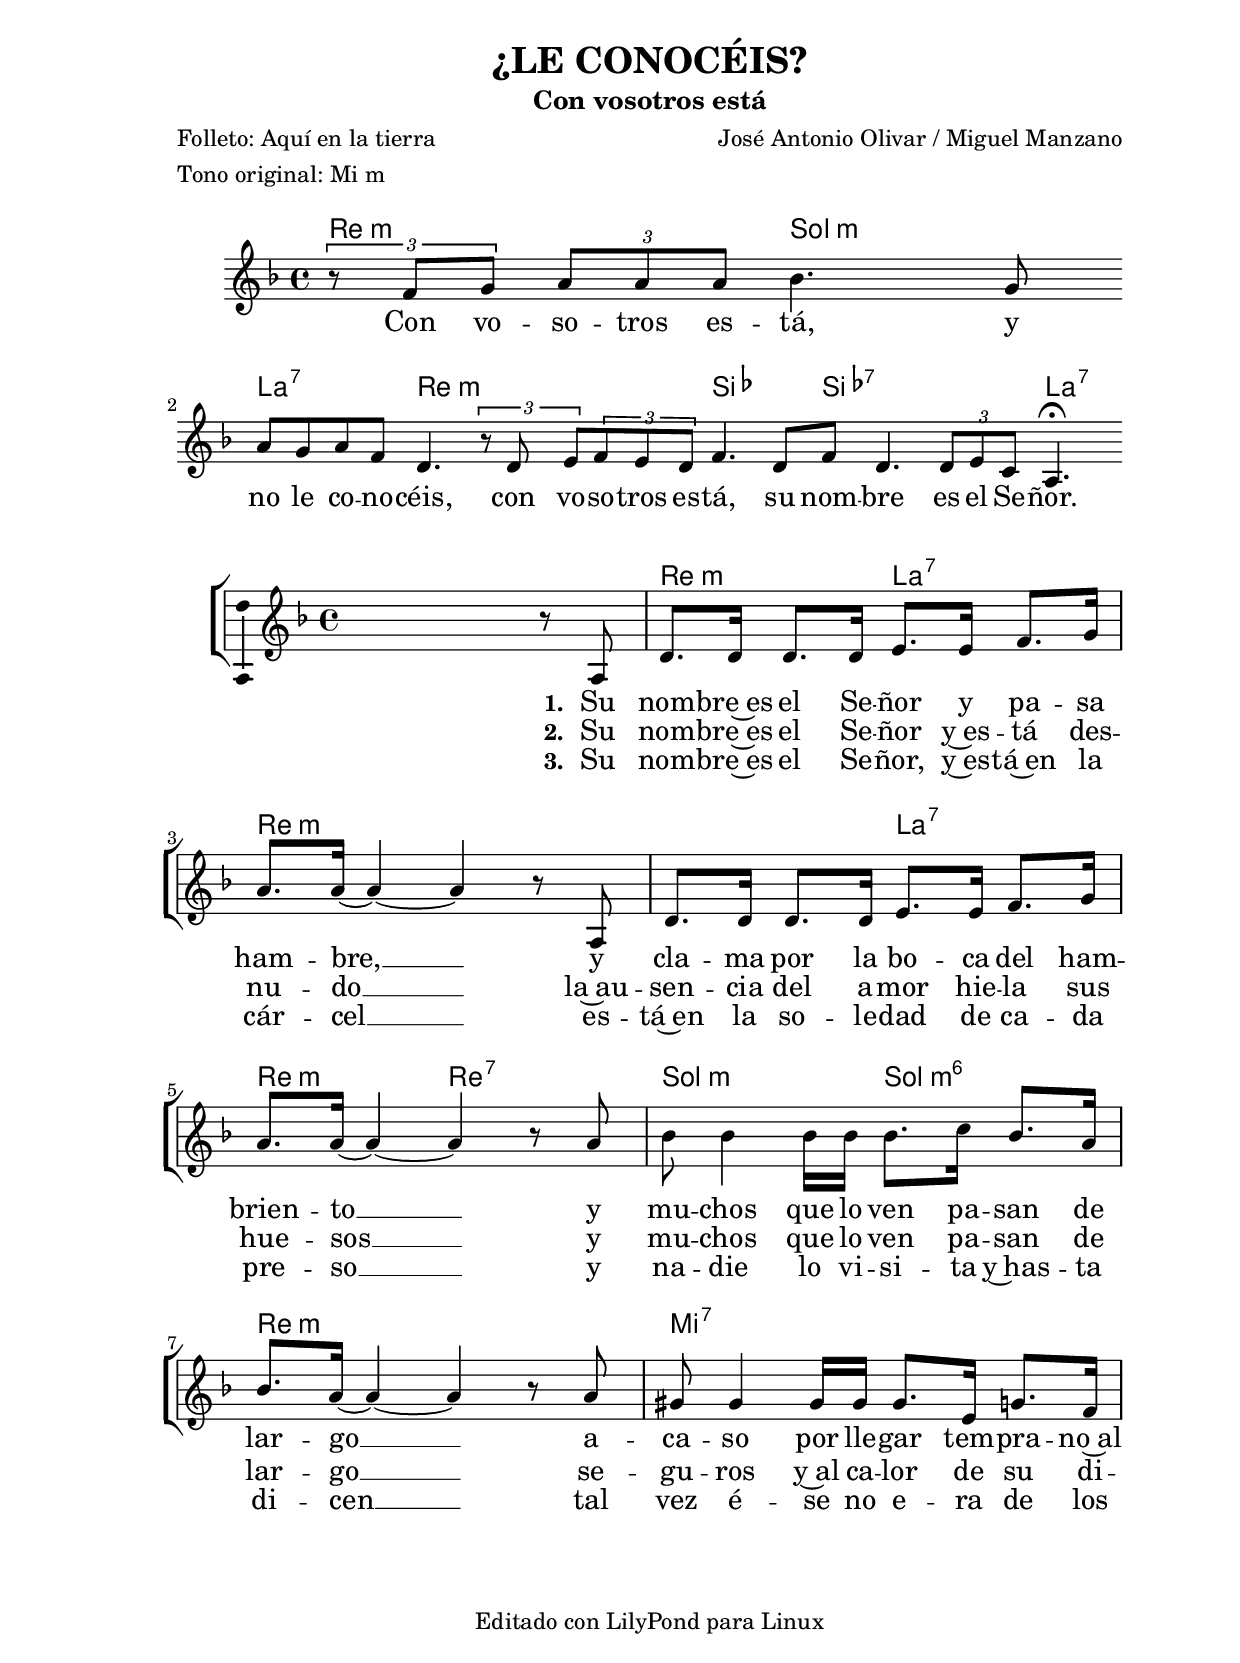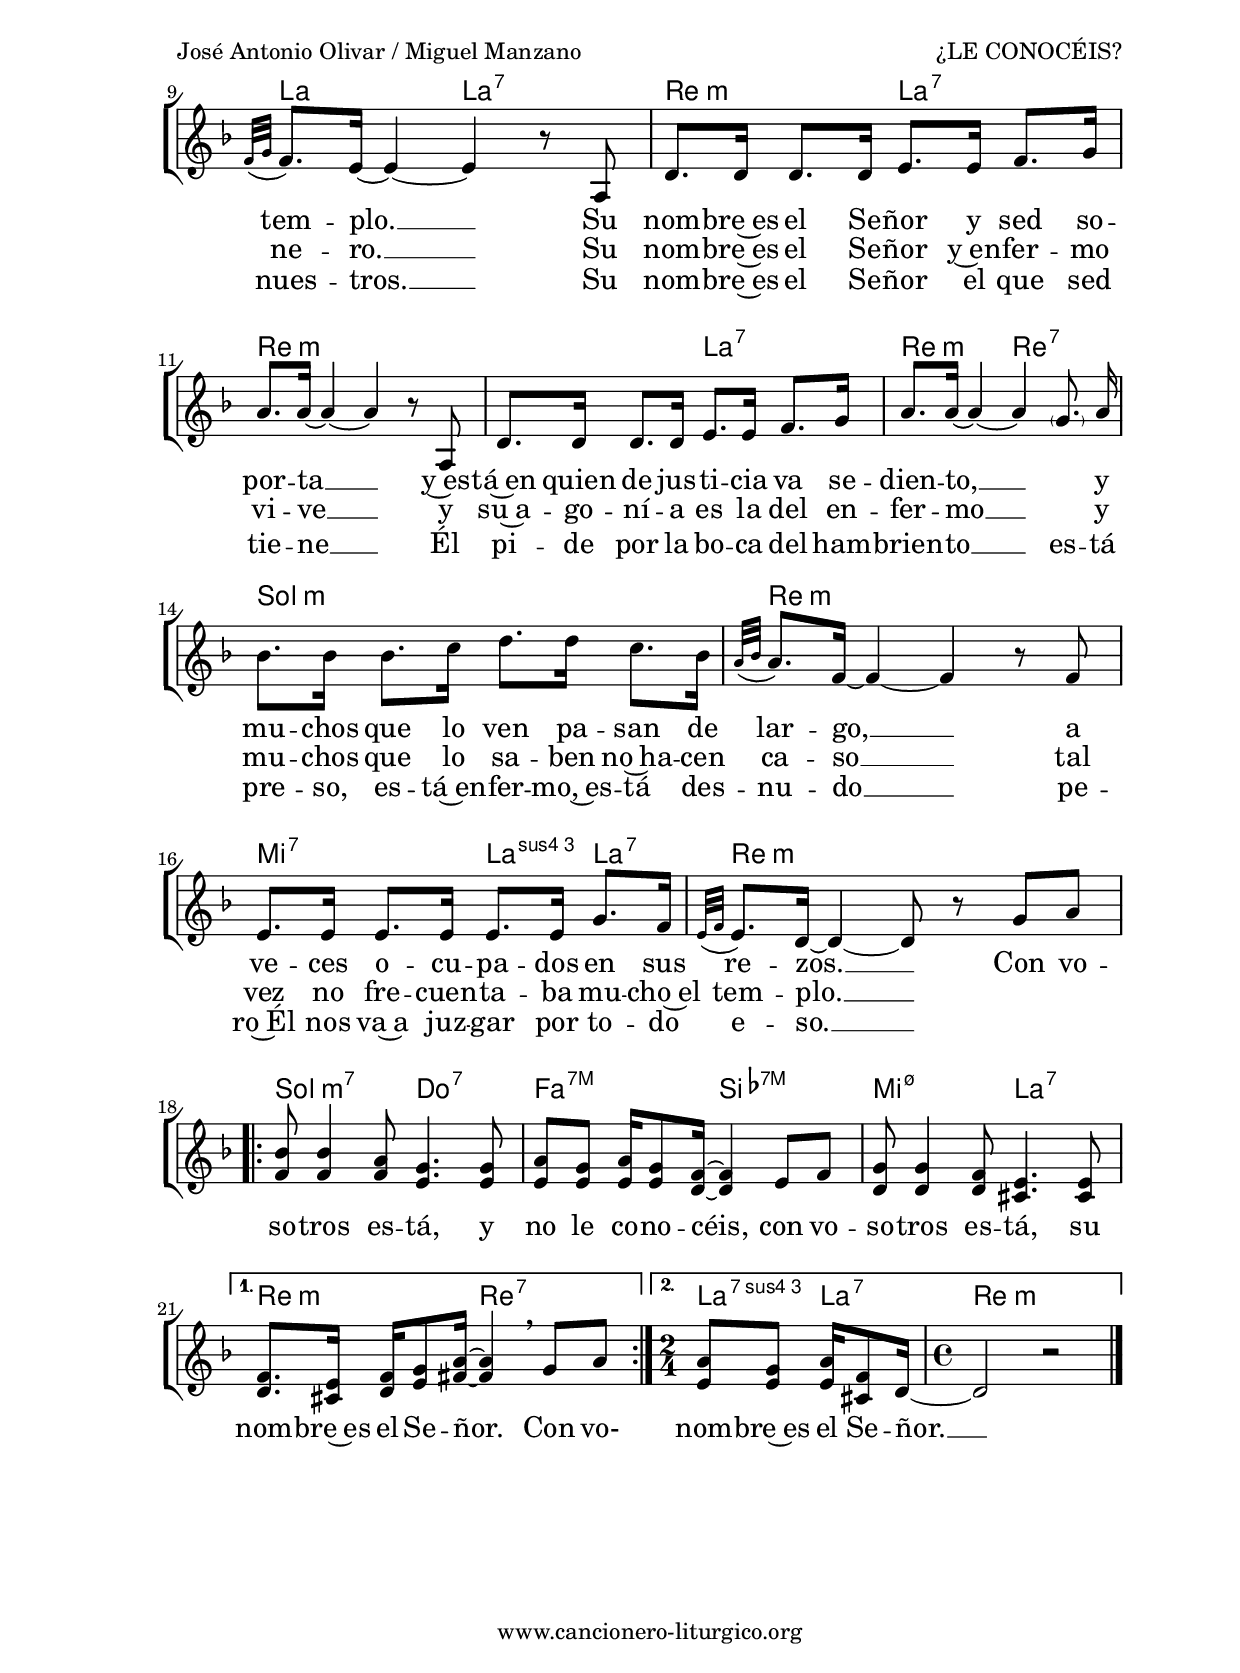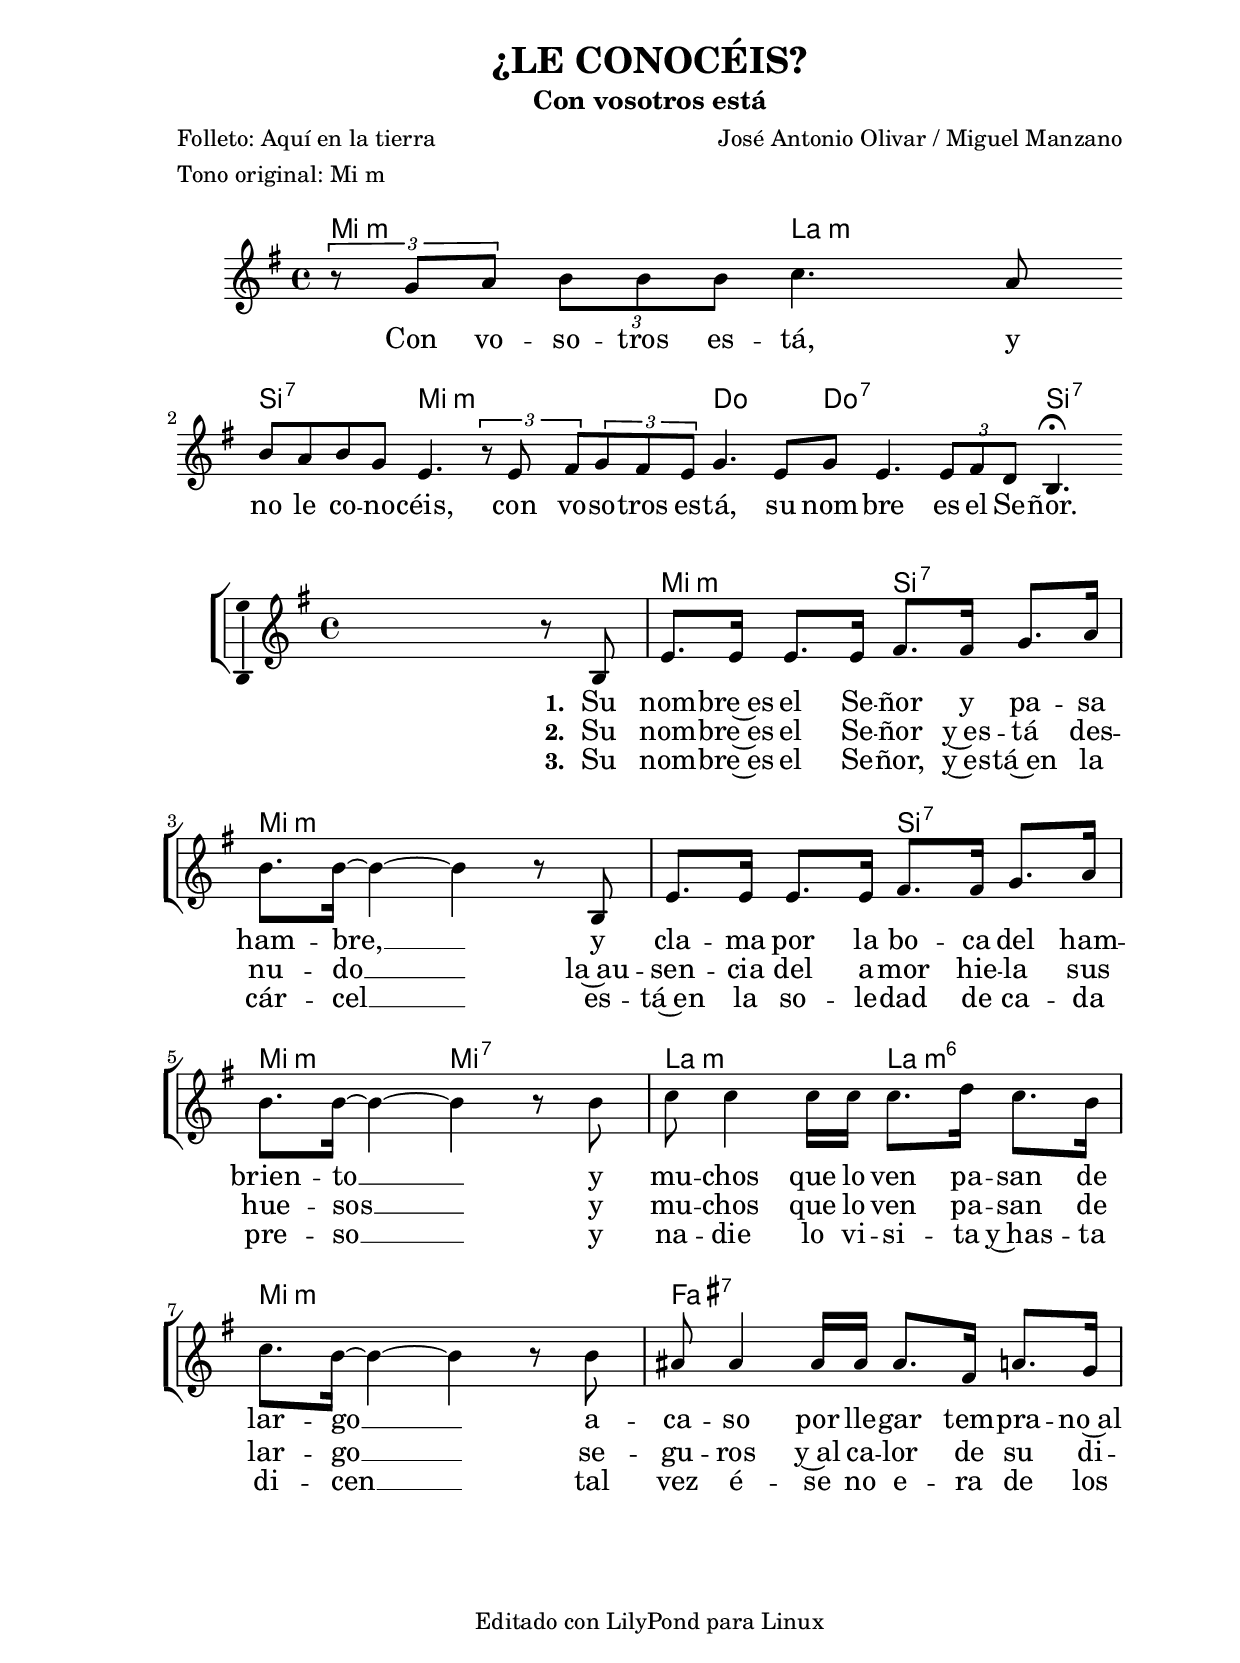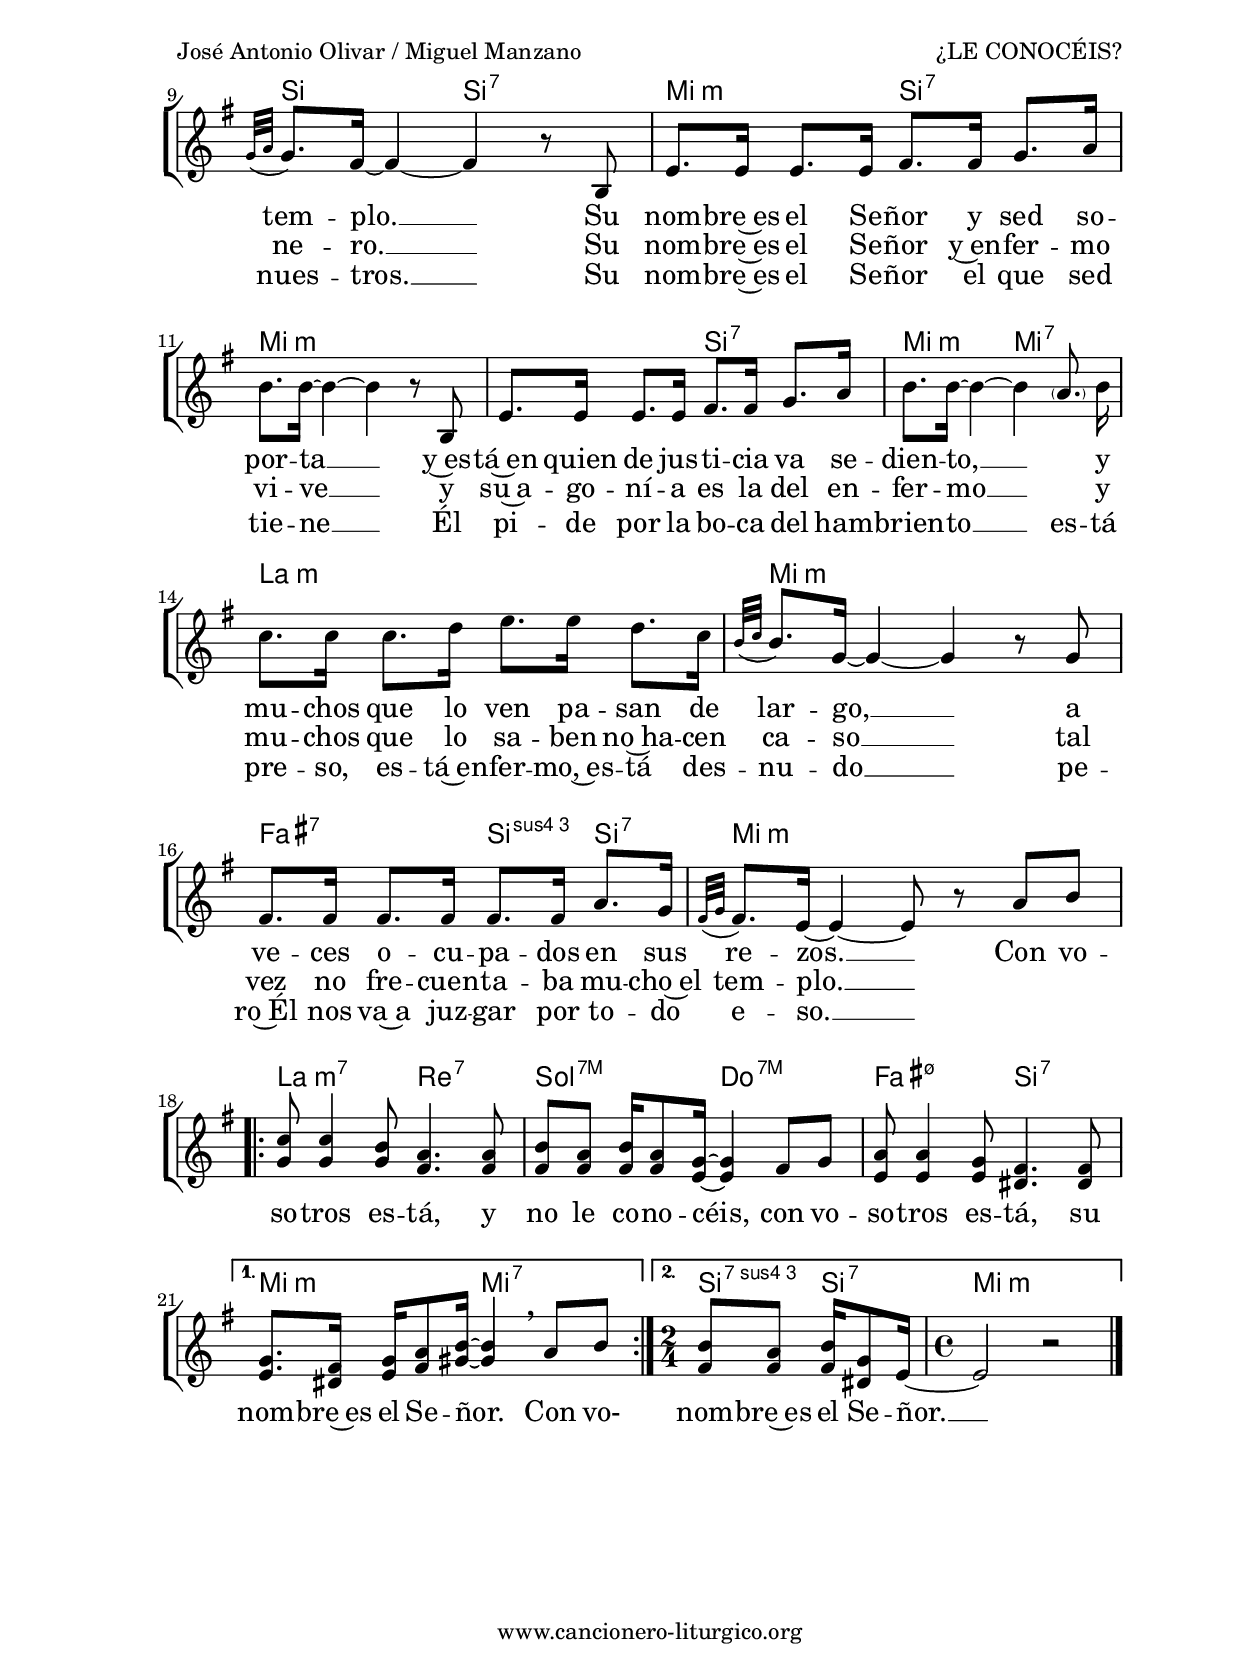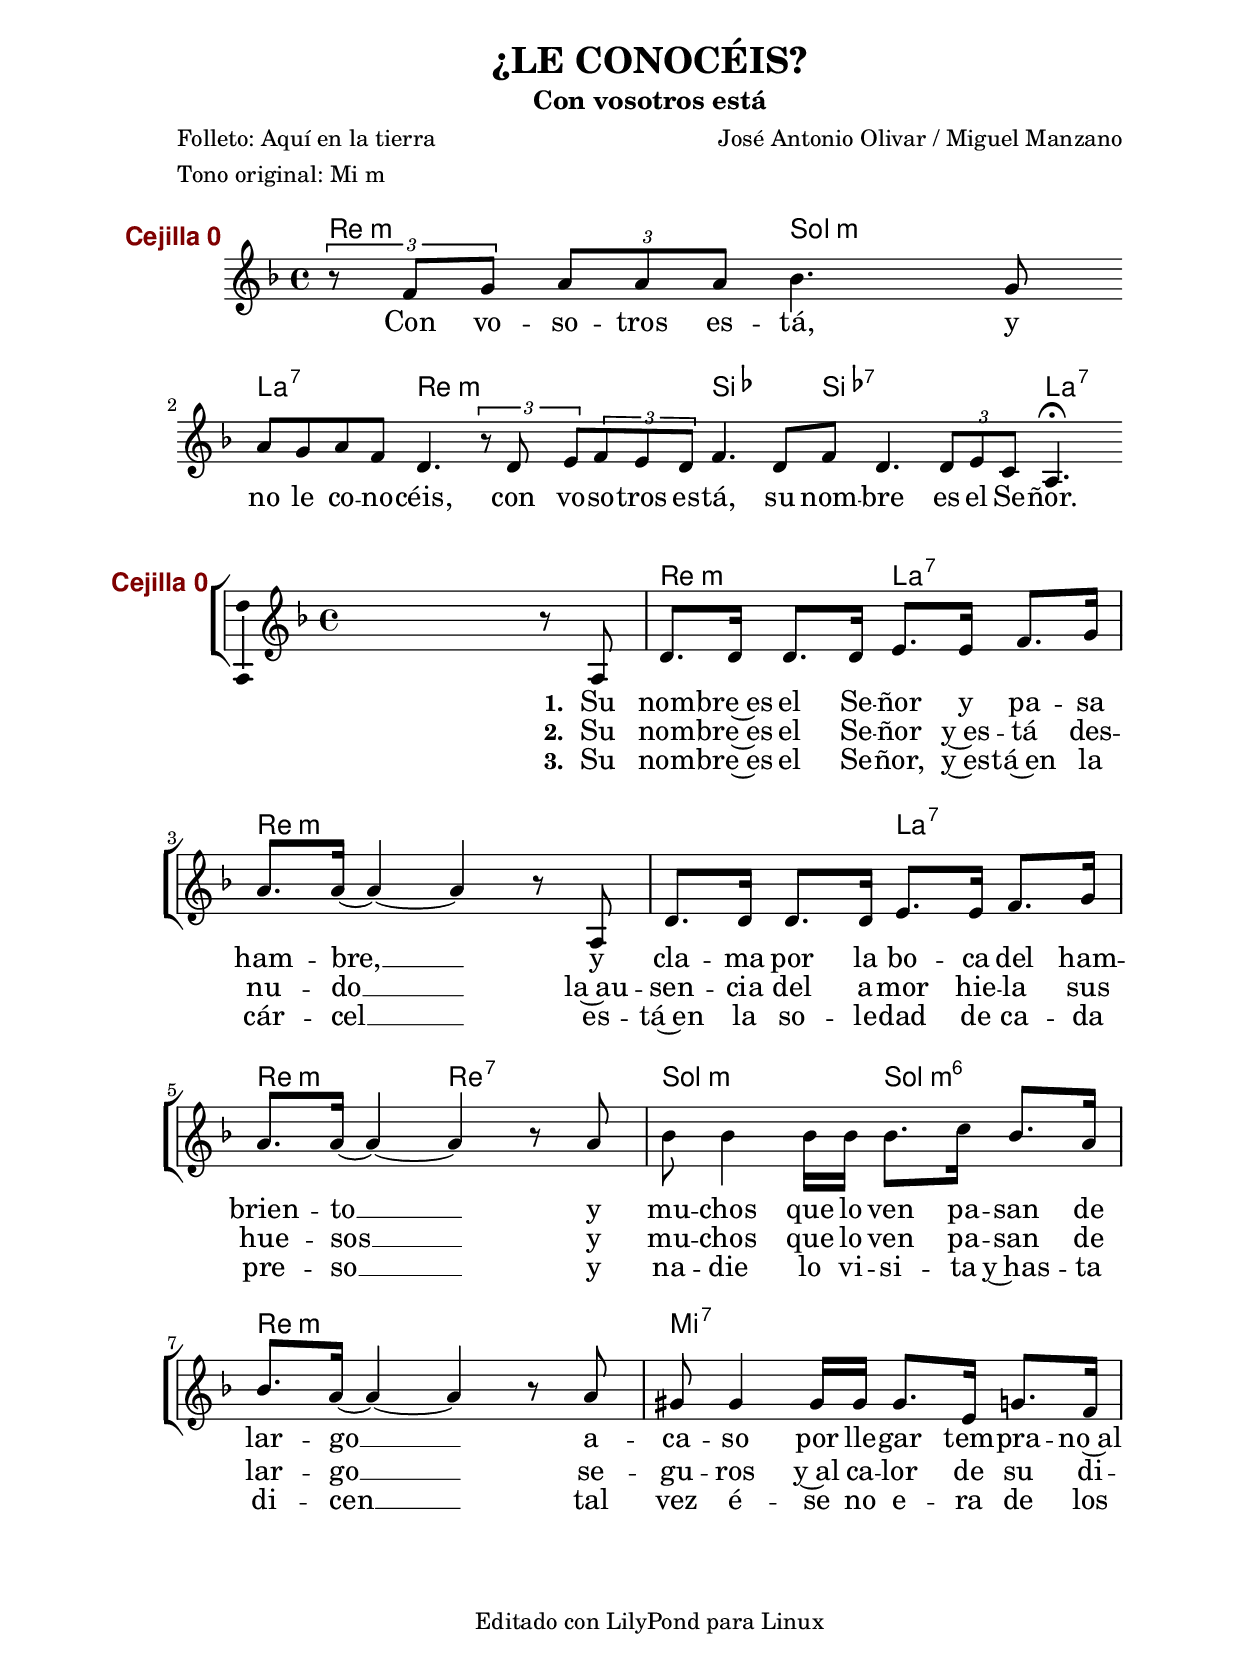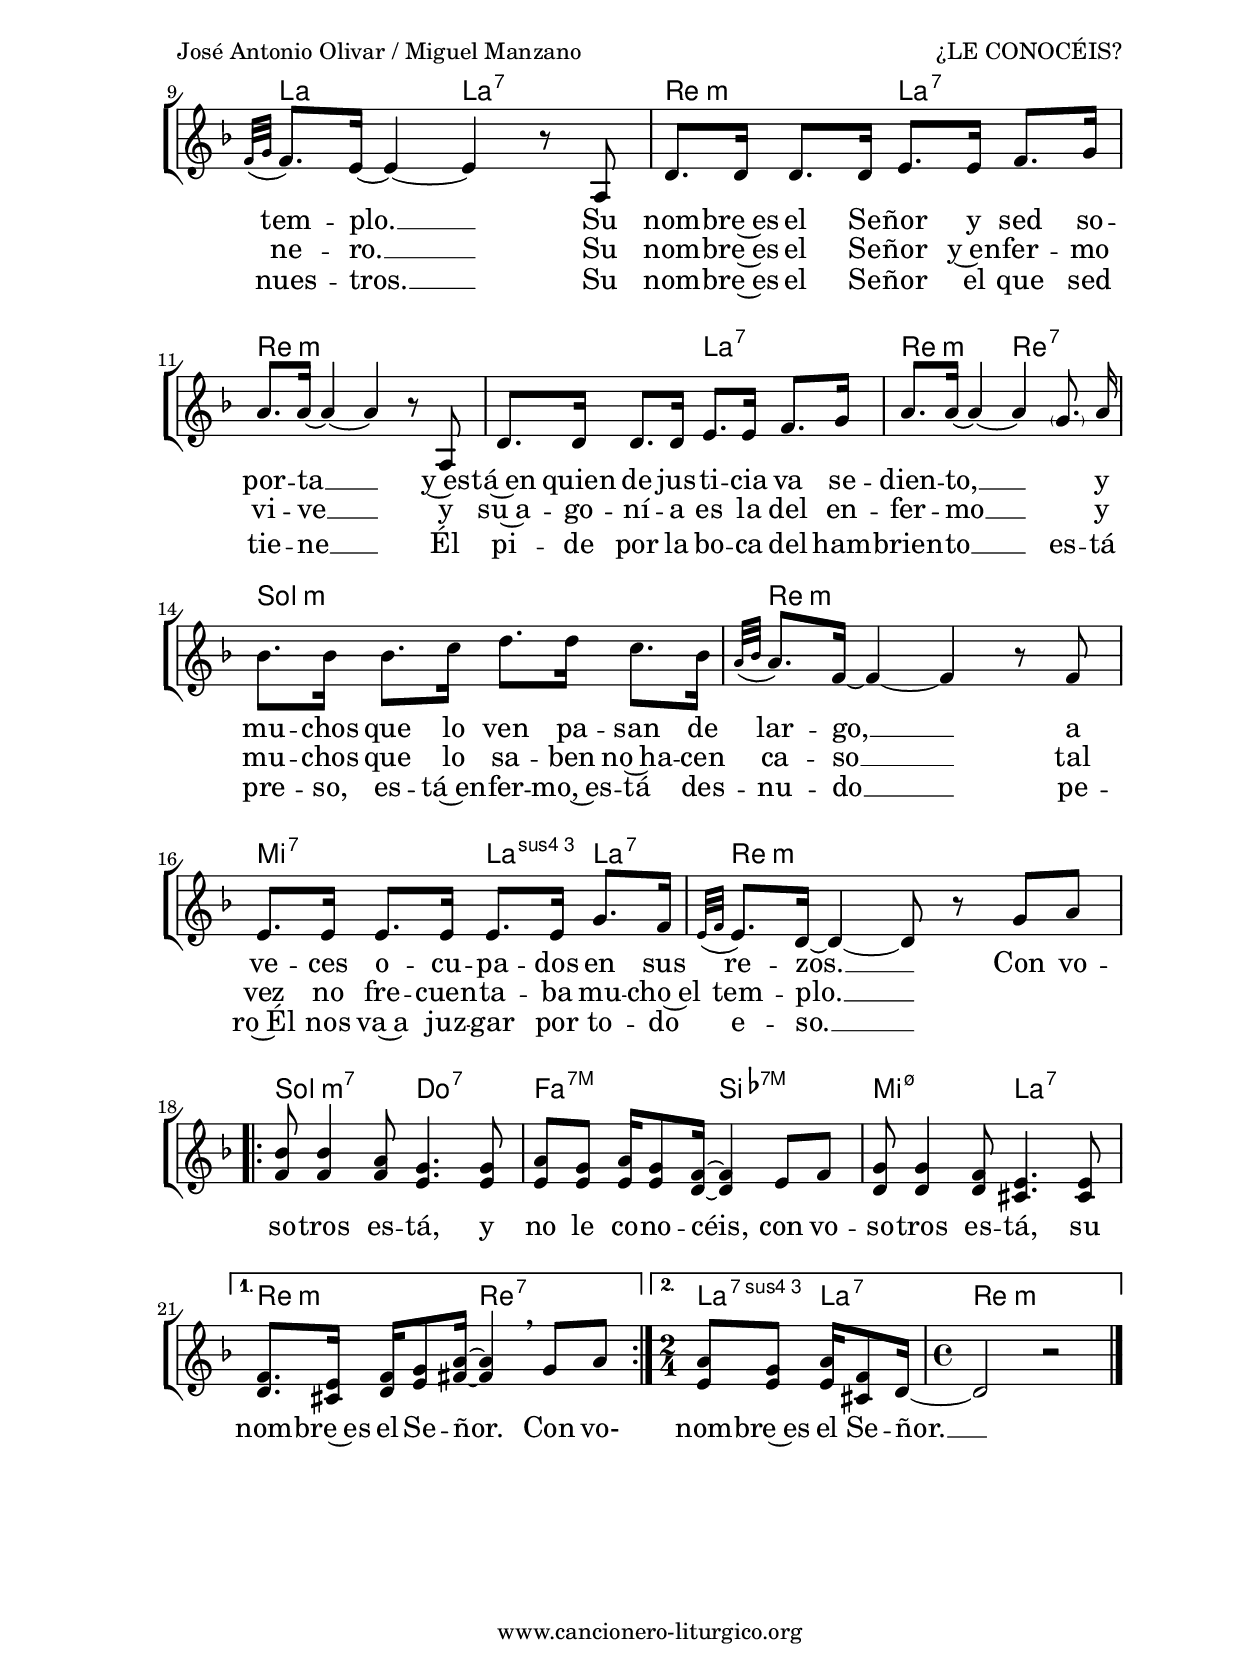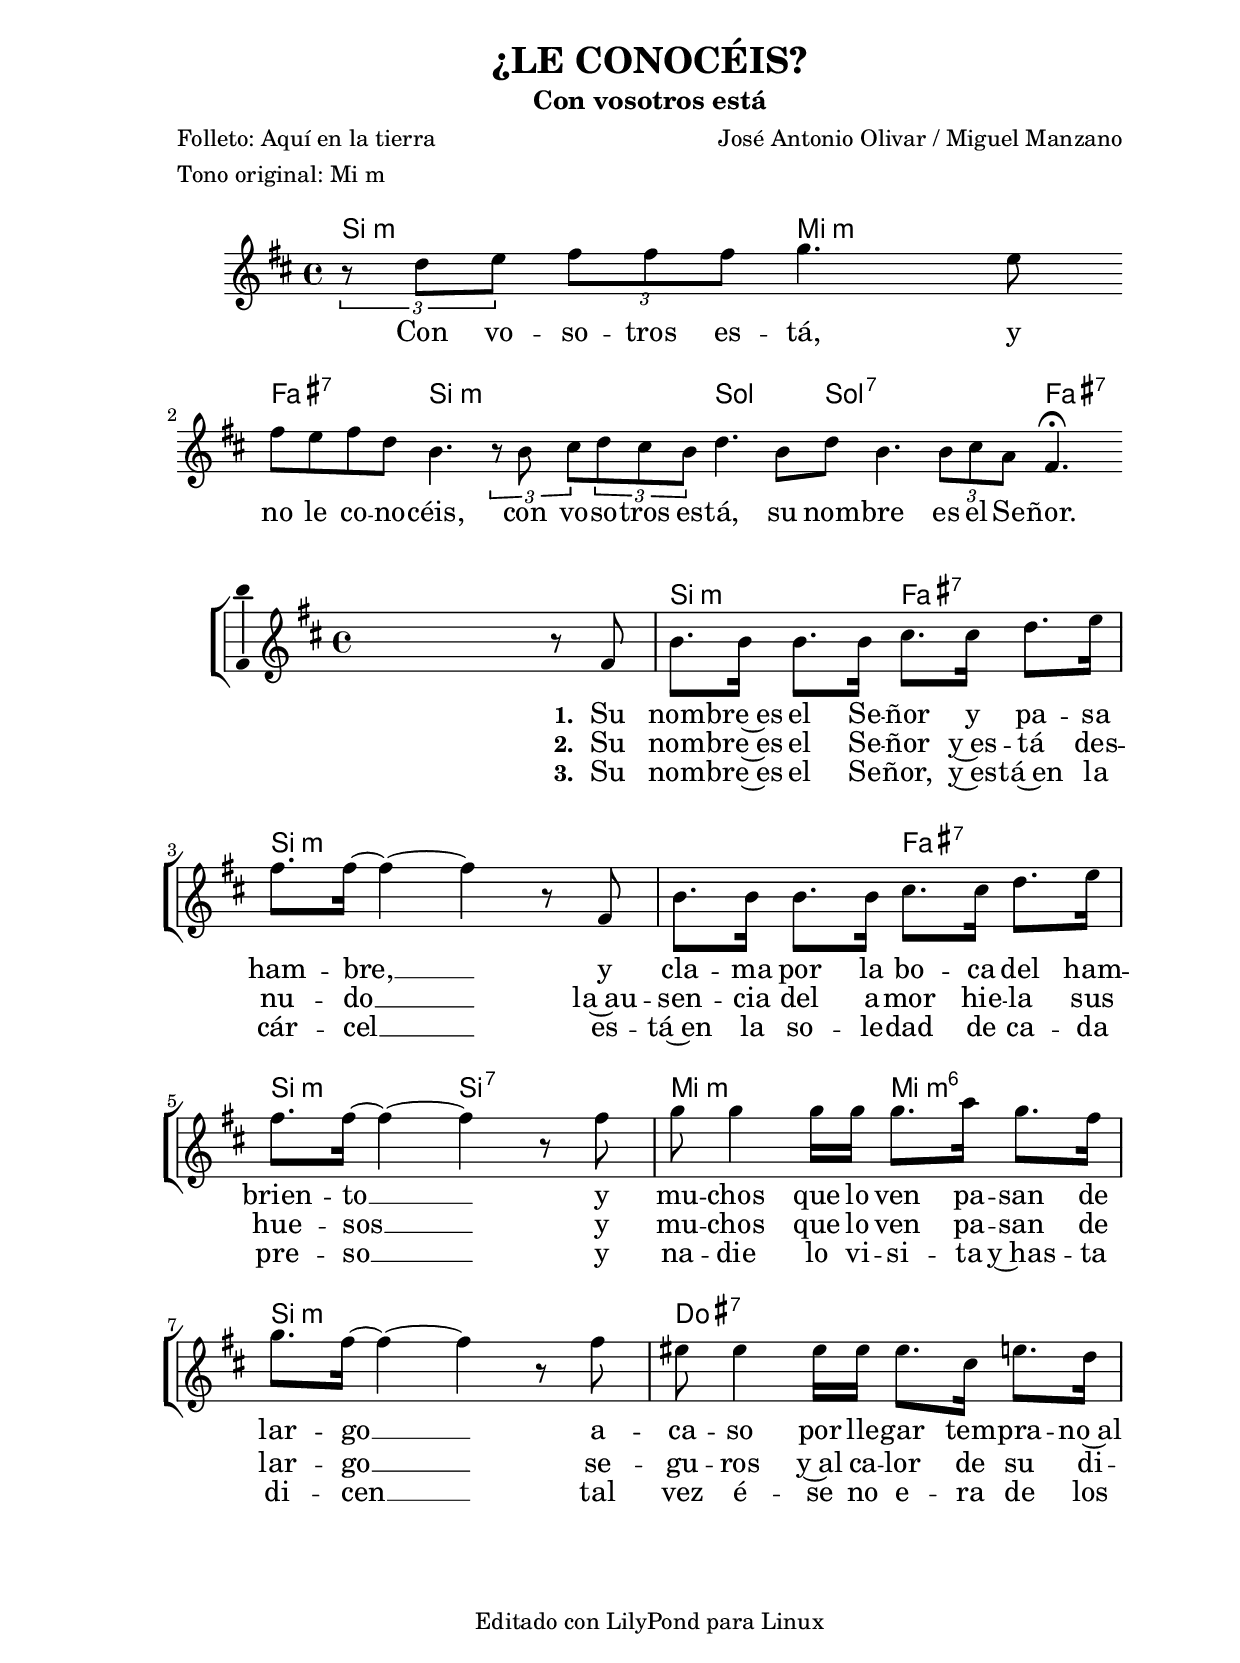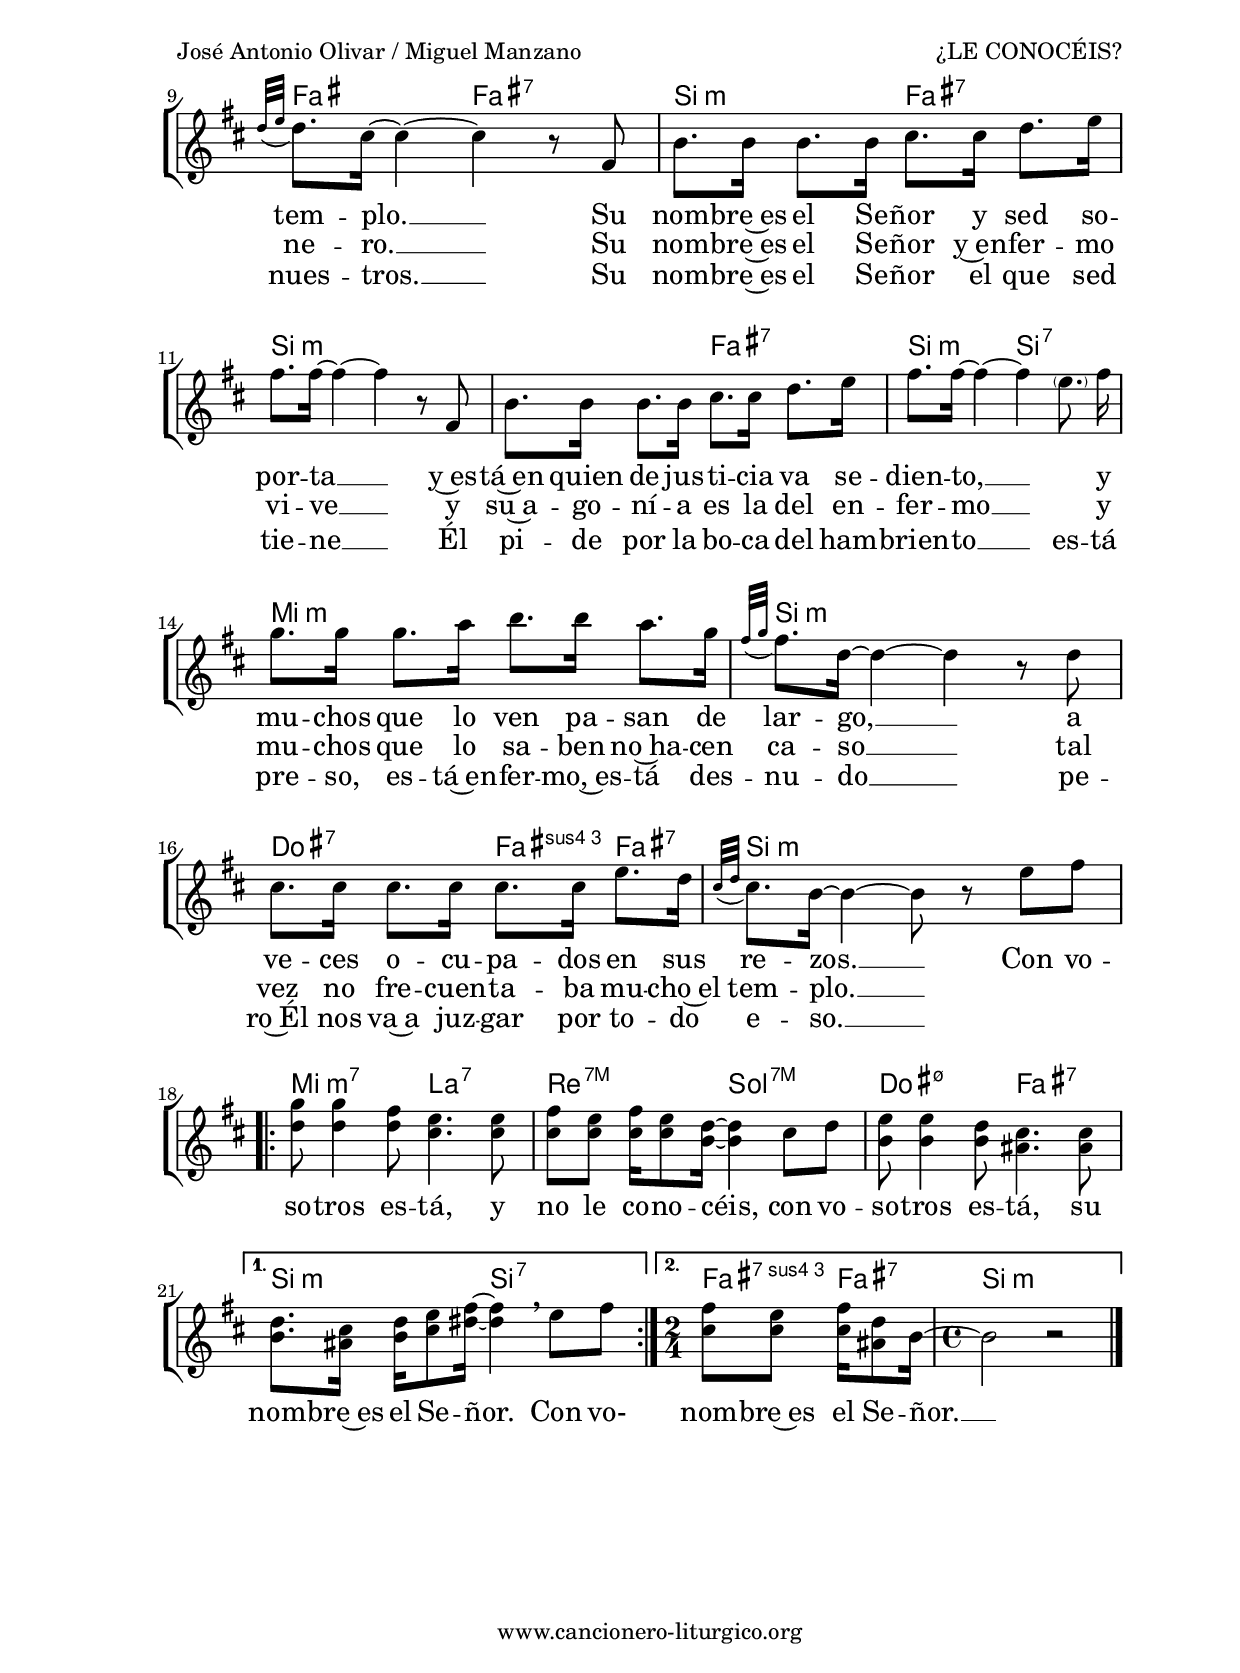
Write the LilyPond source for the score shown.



%versión de lilypond para la que se ha escrito esta partitura:
\version "2.16.0"

	%Tamaño papel
	#(set-default-paper-size "a4")
	%Tamaño partitura
	#(set-global-staff-size 20)
	%No responde al pulsar sobre una nota
	#(ly:set-option 'point-and-click #f)

%parámetros del encabezamiento:
\header {
	title = "¿LE CONOCÉIS?"
	subtitle = "Con vosotros está"
	composer = "José Antonio Olivar / Miguel Manzano"
	poet = "Folleto: Aquí en la tierra"
	meter = "Tono original: Mi m"
	arranger = ""
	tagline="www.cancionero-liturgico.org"
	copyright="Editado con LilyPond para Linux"
	tiempo = ""
	usos = ""
	letra = ""
	}

%parámetros asociados al papel:
\paper  {
	oddHeaderMarkup = \markup {\fill-line { \on-the-fly #not-first-page \fromproperty #'header:title \on-the-fly #not-first-page \fromproperty #'header:composer }}
	evenHeaderMarkup = \markup {\fill-line { \fromproperty #'header:composer \fromproperty #'header:title }}
	#(set-paper-size "a4")
	print-page-number = ##f
	first-page-number = 1
	print-first-page-number = ##f
%	head-separation = 3.0 \cm
	top-margin = 2.0 \cm
	bottom-margin = 0.5\cm
%%%	bottom-margin = -0.0\cm
	left-margin = 3.0 \cm
	line-width = 16.0 \cm 
	indent = 8\mm
	interscoreline = 2.\mm
	between-system-space = 15\mm
%	para que las partituras no llenen la hoja:
	ragged-bottom = ##t
%	idem para la última hoja:
	ragged-last-bottom = ##f
%	para que las partituras llenen el ancho del papel:
	ragged-last = ##f
	after-title-space = 2.5 \cm
%page-count=2
%system-count=8

	%Flexible Vertical Spacing
%	markup-markup-spacing =
%	#'((basic-distance . 15) (minimum-distance . 15) (padding . 3))
	markup-system-spacing =
	#'((basic-distance . 15) (minimum-distance . 15) (padding . 3))
	system-system-spacing =
	#'((basic-distance . 15) (minimum-distance . 15) (padding . 3))
	score-system-spacing =
	#'((basic-distance . 15) (minimum-distance . 15) (padding . 5))
%	top-system-spacing = % header
%	#'((basic-distance . 8) (minimum-distance . 0) (padding . 0))
%	top-markup-spacing =
%	#'((basic-distance . 20) (minimum-distance . 20) (padding . 0))
	last-bottom-spacing = % footer
	#'((basic-distance . 5) (minimum-distance . 5) (padding . 0))
%	score-markup-spacing =
%	#'((basic-distance . 16) (minimum-distance . 13) (padding . 0))

	}


%parámetros que afectan a toda la partitura:
global =  {
	%clave de sol (G):
	\clef G
	%armadura:
%%%	\transpose d e
	\key d \minor
	\tempo 4=96
	\set Score.tempoHideNote = ##t
	}

acordesintro = {
	\italianChords
	\chordmode {
%%%	\transpose d e
{

\set majorSevenSymbol = \markup { 7M }

d2:m g:m a:7 d:m s4 s8 bes2 bes:7 s4 a4.:7

	}
	}
}

melodiaintro = 
%%%	\transpose d e
{
	\relative c'{
	\time 4/4

\override Score.BarLine #'transparent = ##t

\times 2/3 {r8 f8 g} \times 2/3 {a8 a a} bes4.
g8 a g a f d4.
\times 2/3 {r8 d8 e} \times 2/3 {f8 e d} f4.
d8 f d4. \times 2/3 {d8 e c} a4. \fermata

\bar "|."
	}
	}

acordes = {
	\italianChords
	\chordmode {
%%%	\transpose d e
{

\set majorSevenSymbol = \markup { 7M }

s2 s2
d2:m a:7 d:m s
d2:m a:7 d:m d:7
g:m g:m6 d:m s
e:7 s a a:7

d2:m a:7 d:m s
d2:m a:7 d:m d:7
g:m s d:m s
e:7 a4:4.5 a:7
d2:m s

\repeat volta 2 {
g:m7 c:7 f:maj7 bes:maj7
e:m7.5- a:7
}
\alternative{
{
d:m d:7
}
{
a4:4.7 a:7 d2:m
}
}

	}
	}
}

melodia = 
%%%	\transpose d e
{
	\relative c'{
	\time 4/4

s2 s4 r8 a8

d8. d16 d8. d16 e8. e16 f8. g16
a8. a16~a4~a r8 a,8
d8. d16 d8. d16 e8. e16 f8. g16
a8. a16~a4~a r8 a8

bes8 bes4 bes16 bes bes8. c16 bes8. a16
bes8. a16~a4~a r8 a8
gis8 gis4 gis16 gis gis8. e16 g8. f16
\acciaccatura {f32 [g]} f8. e16~e4~e r8 a,8

d8. d16 d8. d16 e8. e16 f8. g16
a8. a16~a4~a r8 a,8
d8. d16 d8. d16 e8. e16 f8. g16
a8. a16~a4~a \parenthesize g8. \noBeam a16

bes8. bes16 bes8. c16 d8. d16 c8. bes16
\acciaccatura {a32[bes]} a8. f16~f4~f r8 f8
e8. e16 e8. e16 e8. e16 g8. f16
\acciaccatura {e32[f]} e8. d16~d4~d8 r8 g8 a

\break

<<
{

\repeat volta 2 {
bes8 bes4 a8 g4. g8
a8 g a16 g8 f16~f4 e8 f
g8 g4 f8 e4. e8
}
\alternative {
{
f8. e16 f g8 a16~a4 g8 a
}
{
\time 2/4
a8 g a16 f8 d16~
\time 4/4
d2 r2
}
}

}
{

\repeat volta 2 {
f8 f4 f8 e4. e8
e8 e e16 e8 d16~d4 s8 s
d8 d4 d8 cis4. cis8
}
\alternative {
{
d8. cis16 d e8 fis16~fis4 \breathe s8 s
}
{
\time 2/4
e8 e e16 cis8 s16
\time 4/4
s2 r2
}
}

}
>>

\bar "|."
	}
	}


textointro = \lyricmode {
Con vo -- so -- tros es -- tá,
y no le co -- no -- céis,
con vo -- so -- tros es -- tá,
su nom -- bre es el Se -- ñor.

}

texto = \lyricmode {
\set stanza =#"1. " Su nom -- bre~es el Se -- ñor
y pa -- sa ham -- bre, __
y cla -- ma por la bo -- ca
del ham -- brien -- to __
y mu -- chos que lo ven
pa -- san de lar -- go __
a -- ca -- so por lle -- gar
tem -- pra -- no~al tem -- plo. __

Su nom -- bre~es el Se -- ñor
y sed so -- por -- ta __
y~es -- tá~en quien de jus -- ti -- cia
va se -- dien -- to, __
"  " y mu -- chos que lo ven
pa -- san de lar -- go, __
a ve -- ces o -- cu -- pa -- dos
en sus re -- zos. __

Con vo -- so -- tros es -- tá,
y no le co -- no -- céis,
con vo -- so -- tros es -- tá,
su nom -- bre~es el Se -- ñor.

Con vo-
nom -- bre~es el Se -- ñor. __

	}

textodos = \lyricmode {
\set stanza =#"2. " Su nom -- bre~es el Se -- ñor
y~es -- tá des -- nu -- do __
la~au -- sen -- cia del a -- mor
hie -- la sus hue -- sos __
y mu -- chos que lo ven
pa -- san de lar -- go __
se -- gu -- ros y~al ca -- lor
de su di -- ne -- ro. __

Su nom -- bre~es el Se -- ñor
y~en -- fer -- mo vi -- ve __
y su~a -- go -- ní -- a es
la del en -- fer -- mo __
"  " y mu -- chos que lo sa -- ben
no~ha -- cen ca -- so __
tal vez no fre -- cuen -- ta -- ba
mu -- cho~el tem -- plo. __

	}

textotres = \lyricmode {
\set stanza =#"3. " Su nom -- bre~es el Se -- ñor,
y~es -- tá~en la cár -- cel __
es -- tá~en la so -- le -- dad
de ca -- da pre -- so __
y na -- die lo vi -- si -- ta
y~has -- ta di -- cen __
tal vez é -- se no e -- ra
de los nues -- tros. __

Su nom -- bre~es el Se -- ñor
el que sed tie -- ne __
Él pi -- de por la bo -- ca
del ham -- brien -- to __
es -- tá pre -- so, es -- tá~en -- fer -- mo,~es -- tá des -- nu -- do __
pe -- ro~Él nos va~a juz -- gar
por to -- do e -- so. __

	}


acordesintroStaff = \context ChordNames = acordesintroStaff <<
	\set chordChanges = ##t
	\acordesintro
	>>


acordesStaff = \context ChordNames = acordesStaff <<
	\set chordChanges = ##t
	\acordes
	>>


%%%%%%%%%%%%%%%%%%%%%%%%%%%%%%%%%%% CEJILLA %%%%%%%%%%%%%%%%%%%%%%%%%%%%%%%%%%%
acordesintrocejilla = {
%%%	\override ChordNames.ChordName #'font-size = #-1
%%%	\override ChordNames.ChordName #'font-series = #'bold
	\transpose c c {
		\acordesintro
		}
	}

acordesintrocejillaStaff = \context ChordNames = acordesintrocejillaStaff <<
	\set Staff.instrumentName = \markup \with-color #darkred \larger \bold \sans "Cejilla 0"
	\set chordChanges = ##t
	\acordesintrocejilla
	>>
acordescejilla = {
%%%	\override ChordNames.ChordName #'font-size = #-1
%%%	\override ChordNames.ChordName #'font-series = #'bold
	\transpose c c {
		\acordes
		}
	}

acordescejillaStaff = \context ChordNames = acordescejillaStaff <<
	\set Staff.instrumentName = \markup \with-color #darkred \larger \bold \sans "Cejilla 0"
	\set chordChanges = ##t
	\acordescejilla
	>>
%%%%%%%%%%%%%%%%%%%%%%%%%%%%%%%%%%% CEJILLA %%%%%%%%%%%%%%%%%%%%%%%%%%%%%%%%%%%


vozintroStaff = \context Voice = vozintroStaff
<<
	\override Staff.StaffSymbol #'staff-space = #(magstep -0.35)
	\set Staff.midiInstrument = #"english horn"
	\set Staff.midiMinimumVolume = #0.7
	\set Staff.midiMaximumVolume = #0.9
	\global
	\melodiaintro
	>>

vozStaff = \context Voice = vozStaff
\with {\consists "Ambitus_engraver"}
<<
%	\set Staff.instrumentName = ""
%	\set Staff.shortInstrumentName = ""
%	\set Staff.midiInstrument = #"clarinet"
%	\set Staff.midiInstrument = #"cello"
%	\set Staff.midiInstrument = #"flute"
	\set Staff.midiInstrument = #"electric guitar (jazz)"
%	\set Staff.midiInstrument = #"english horn"
%	\set Staff.midiInstrument = #"violin"
%	\set Staff.midiInstrument = #"glockenspiel"
	\set Staff.midiMinimumVolume = #0.7
	\set Staff.midiMaximumVolume = #0.9
	\global
	\melodia
	>>

textoStaff = \context Lyrics = textoStaff <<
	\lyricsto vozStaff \texto
	>>

textodosStaff = \context Lyrics = textodosStaff <<
	\lyricsto vozStaff \textodos
	>>

textotresStaff = \context Lyrics = textotresStaff <<
	\lyricsto vozStaff \textotres
	>>

textointroStaff = \context Lyrics = textointroStaff <<
	\lyricsto vozintroStaff \textointro
	>>


\book {
	\score {
		\context ChoirStaff {
%			\override StaffGroup.SystemStartBracket #'collapse-height = #1
%			\override Score.SystemStartBar #'collapse-height = #1
			<<
			\acordesintroStaff
			\vozintroStaff
			\textointroStaff
			>>
			}
		\layout {
%system-count=1
	    		\context {
				\Lyrics
				\override LyricText #'font-size = #2
				}
	   		 \context {
				\Score
				\override StaffSymbol #'staff-space = #(magstep +3)
				}
			}
		}
	\score {
		\context ChoirStaff {
			\override StaffGroup.SystemStartBracket #'collapse-height = #1
			\override Score.SystemStartBar #'collapse-height = #1
			<<
			\acordesStaff
			\vozStaff
			\textoStaff
			\textodosStaff
			\textotresStaff
			>>
			}
		\layout {
%system-count=12
	    		\context {
				\Lyrics
				\override LyricText #'font-size = #2
				}
	   		 \context {
				\Score
				\override StaffSymbol #'staff-space = #(magstep +3)
				}
			}
		}
	\score {
		\unfoldRepeats
		\context ChoirStaff {
			<<
			\acordesintroStaff
			\vozintroStaff
			>>
			<<
			\acordesStaff
			\vozStaff
			>>
			}
		\midi {
	  		\context {
	  			\Score
				tempoWholesPerMinute = #(ly:make-moment 70 4)
				}
			}
		}
	}


%Partitura para guitarra
#(define output-suffix "G")
\book {
	\score {
		\context ChoirStaff {
%			\override StaffGroup.SystemStartBracket #'collapse-height = #1
%			\override Score.SystemStartBar #'collapse-height = #1
			<<
			\acordesintrocejillaStaff
			\vozintroStaff
			\textointroStaff
			>>
			}
		\layout {
%system-count=1
%%%%%%%%%%%%%%%%%%%%%%%%%%%%%%%%%%% CEJILLA %%%%%%%%%%%%%%%%%%%%%%%%%%%%%%%%%%%
			\context {
				\ChordNames \consists Instrument_name_engraver
				}
%%%%%%%%%%%%%%%%%%%%%%%%%%%%%%%%%%% CEJILLA %%%%%%%%%%%%%%%%%%%%%%%%%%%%%%%%%%%
	    		\context {
				\Lyrics
				\override LyricText #'font-size = #2
				}
	   		 \context {
				\Score
				\override StaffSymbol #'staff-space = #(magstep +3)
				}
			}
		}
	\score {
		\context ChoirStaff {
			\override StaffGroup.SystemStartBracket #'collapse-height = #1
			\override Score.SystemStartBar #'collapse-height = #1
			<<
			\acordescejillaStaff
			\vozStaff
			\textoStaff
			\textodosStaff
			\textotresStaff
			>>
			}
		\layout {
%system-count=12
%%%%%%%%%%%%%%%%%%%%%%%%%%%%%%%%%%% CEJILLA %%%%%%%%%%%%%%%%%%%%%%%%%%%%%%%%%%%
			\context {
				\ChordNames \consists Instrument_name_engraver
				}
%%%%%%%%%%%%%%%%%%%%%%%%%%%%%%%%%%% CEJILLA %%%%%%%%%%%%%%%%%%%%%%%%%%%%%%%%%%%
	    		\context {
				\Lyrics
				\override LyricText #'font-size = #2
				}
	   		 \context {
				\Score
				\override StaffSymbol #'staff-space = #(magstep +3)
				}
			}
		}
	}


#(define output-suffix "C")
\book {
	\score {
		\context ChoirStaff {
%			\override StaffGroup.SystemStartBracket #'collapse-height = #1
%			\override Score.SystemStartBar #'collapse-height = #1
\transpose c d
			<<
			\acordesintroStaff
			\vozintroStaff
			\textointroStaff
			>>
			}
		\layout {
%system-count=1
	    		\context {
				\Lyrics
				\override LyricText #'font-size = #2
				}
	   		 \context {
				\Score
				\override StaffSymbol #'staff-space = #(magstep +3)
				}
			}
		}
	\score {
		\context ChoirStaff {
			\override StaffGroup.SystemStartBracket #'collapse-height = #1
			\override Score.SystemStartBar #'collapse-height = #1
\transpose c d
			<<
			\acordesStaff
			\vozStaff
			\textoStaff
			\textodosStaff
			\textotresStaff
			>>
			}
		\layout {
%system-count=12
	    		\context {
				\Lyrics
				\override LyricText #'font-size = #2
				}
	   		 \context {
				\Score
				\override StaffSymbol #'staff-space = #(magstep +3)
				}
			}
		}
	}


#(define output-suffix "S")
\book {
	\score {
		\context ChoirStaff {
%			\override StaffGroup.SystemStartBracket #'collapse-height = #1
%			\override Score.SystemStartBar #'collapse-height = #1
\transpose c a
			<<
			\acordesintroStaff
			\vozintroStaff
			\textointroStaff
			>>
			}
		\layout {
%system-count=1
	    		\context {
				\Lyrics
				\override LyricText #'font-size = #2
				}
	   		 \context {
				\Score
				\override StaffSymbol #'staff-space = #(magstep +3)
				}
			}
		}
	\score {
		\context ChoirStaff {
			\override StaffGroup.SystemStartBracket #'collapse-height = #1
			\override Score.SystemStartBar #'collapse-height = #1
\transpose c a
			<<
			\acordesStaff
			\vozStaff
			\textoStaff
			\textodosStaff
			\textotresStaff
			>>
			}
		\layout {
%system-count=12
	    		\context {
				\Lyrics
				\override LyricText #'font-size = #2
				}
	   		 \context {
				\Score
				\override StaffSymbol #'staff-space = #(magstep +3)
				}
			}
		}
	}


